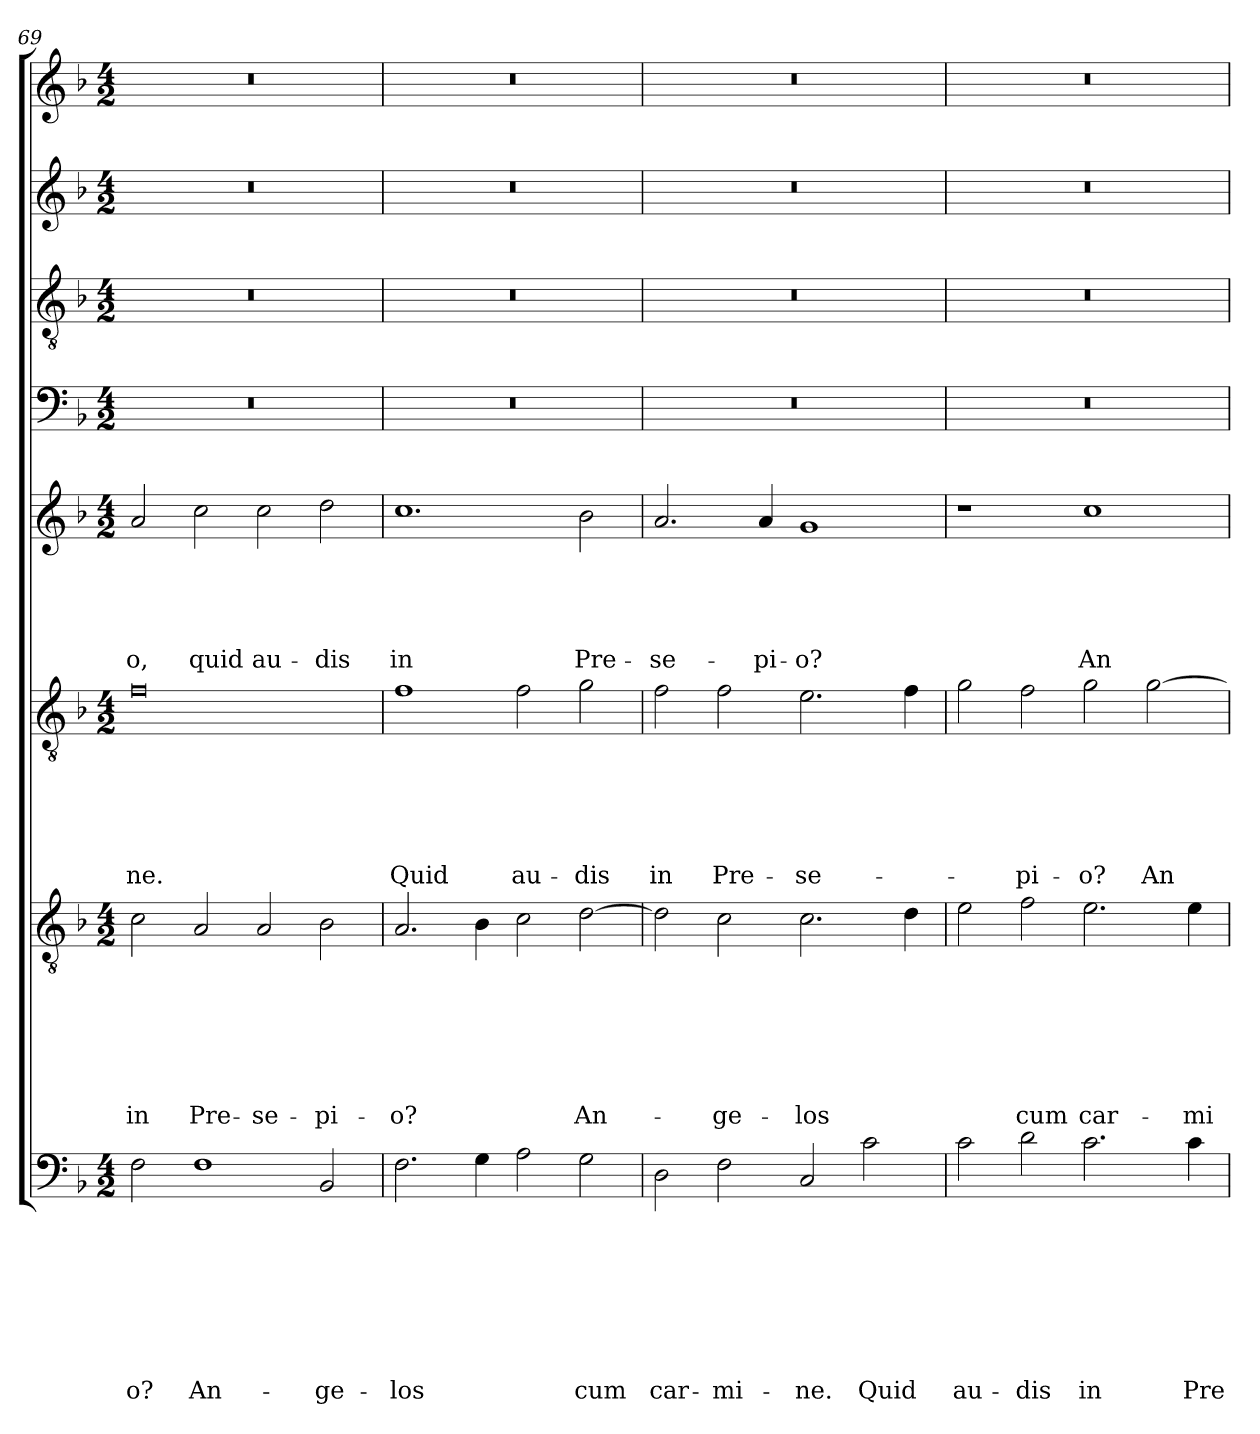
**kern	**text	**text	**text	**text	**text	**text	**text	**text	**kern	**text	**text	**text	**text	**text	**text	**text	**kern	**text	**text	**text	**text	**text	**text	**kern	**text	**text	**text	**text	**text	**kern	**kern	**kern	**kern
*part8	*part8	*part8	*part8	*part8	*part8	*part8	*part8	*part8	*part7	*part7	*part7	*part7	*part7	*part7	*part7	*part7	*part6	*part6	*part6	*part6	*part6	*part6	*part6	*part5	*part5	*part5	*part5	*part5	*part5	*part4	*part3	*part2	*part1
*staff8	*staff8	*staff8	*staff8	*staff8	*staff8	*staff8	*staff8	*staff8	*staff7	*staff7	*staff7	*staff7	*staff7	*staff7	*staff7	*staff7	*staff6	*staff6	*staff6	*staff6	*staff6	*staff6	*staff6	*staff5	*staff5	*staff5	*staff5	*staff5	*staff5	*staff4	*staff3	*staff2	*staff1
!!LO:LB:g=z
*clefF4	*	*	*	*	*	*	*	*	*clefGv2	*	*	*	*	*	*	*	*clefGv2	*	*	*	*	*	*	*clefG2	*	*	*	*	*	*clefF4	*clefGv2	*clefG2	*clefG2
*k[b-]	*	*	*	*	*	*	*	*	*k[b-]	*	*	*	*	*	*	*	*k[b-]	*	*	*	*	*	*	*k[b-]	*	*	*	*	*	*k[b-]	*k[b-]	*k[b-]	*k[b-]
*d:	*	*	*	*	*	*	*	*	*d:	*	*	*	*	*	*	*	*d:	*	*	*	*	*	*	*d:	*	*	*	*	*	*d:	*d:	*d:	*d:
*M4/2	*	*	*	*	*	*	*	*	*M4/2	*	*	*	*	*	*	*	*M4/2	*	*	*	*	*	*	*M4/2	*	*	*	*	*	*M4/2	*M4/2	*M4/2	*M4/2
=69	=69	=69	=69	=69	=69	=69	=69	=69	=69	=69	=69	=69	=69	=69	=69	=69	=69	=69	=69	=69	=69	=69	=69	=69	=69	=69	=69	=69	=69	=69	=69	=69	=69
!	!	!	!	!	!	!	!	!LO:LY:b	!	!	!	!	!	!	!	!LO:LY:b	!	!	!	!	!	!	!LO:LY:b	!	!	!	!	!	!LO:LY:b	!	!	!	!
2F\	.	.	.	.	.	.	.	-o?	2c\	.	.	.	.	.	.	in	0f	.	.	.	.	.	-ne.	2a/	.	.	.	.	-o,	0r	0r	0r	0r
!	!	!	!	!	!	!	!	!LO:LY:b	!	!	!	!	!	!	!	!LO:LY:b	!	!	!	!	!	!	!	!	!	!	!	!	!LO:LY:b	!	!	!	!
1F	.	.	.	.	.	.	.	An-	2A/	.	.	.	.	.	.	Pre-	.	.	.	.	.	.	.	2cc\	.	.	.	.	quid	.	.	.	.
!	!	!	!	!	!	!	!	!	!	!	!	!	!	!	!	!LO:LY:b	!	!	!	!	!	!	!	!	!	!	!	!	!LO:LY:b	!	!	!	!
.	.	.	.	.	.	.	.	.	2A/	.	.	.	.	.	.	-se-	.	.	.	.	.	.	.	2cc\	.	.	.	.	au-	.	.	.	.
!	!	!	!	!	!	!	!	!LO:LY:b	!	!	!	!	!	!	!	!LO:LY:b	!	!	!	!	!	!	!	!	!	!	!	!	!LO:LY:b	!	!	!	!
2BB-/	.	.	.	.	.	.	.	-ge-	2B-\	.	.	.	.	.	.	-pi-	.	.	.	.	.	.	.	2dd\	.	.	.	.	-dis	.	.	.	.
=70	=70	=70	=70	=70	=70	=70	=70	=70	=70	=70	=70	=70	=70	=70	=70	=70	=70	=70	=70	=70	=70	=70	=70	=70	=70	=70	=70	=70	=70	=70	=70	=70	=70
!	!	!	!	!	!	!	!	!LO:LY:b	!	!	!	!	!	!	!	!LO:LY:b	!	!	!	!	!	!	!LO:LY:b	!	!	!	!	!	!LO:LY:b	!	!	!	!
2.F\	.	.	.	.	.	.	.	-los	2.A/	.	.	.	.	.	.	-o?	1f	.	.	.	.	.	Quid	1.cc	.	.	.	.	in	0r	0r	0r	0r
4G\	.	.	.	.	.	.	.	.	4B-\	.	.	.	.	.	.	.	.	.	.	.	.	.	.	.	.	.	.	.	.	.	.	.	.
!	!	!	!	!	!	!	!	!	!	!	!	!	!	!	!	!	!	!	!	!	!	!	!LO:LY:b	!	!	!	!	!	!	!	!	!	!
2A\	.	.	.	.	.	.	.	.	2c\	.	.	.	.	.	.	.	2f\	.	.	.	.	.	au-	.	.	.	.	.	.	.	.	.	.
!	!	!	!	!	!	!	!	!LO:LY:b	!	!	!	!	!	!	!	!LO:LY:b	!	!	!	!	!	!	!LO:LY:b	!	!	!	!	!	!LO:LY:b	!	!	!	!
2G\	.	.	.	.	.	.	.	cum	[2d\	.	.	.	.	.	.	An-	2g\	.	.	.	.	.	-dis	2b-\	.	.	.	.	Pre-	.	.	.	.
=71	=71	=71	=71	=71	=71	=71	=71	=71	=71	=71	=71	=71	=71	=71	=71	=71	=71	=71	=71	=71	=71	=71	=71	=71	=71	=71	=71	=71	=71	=71	=71	=71	=71
!	!	!	!	!	!	!	!	!LO:LY:b	!	!	!	!	!	!	!	!	!	!	!	!	!	!	!LO:LY:b	!	!	!	!	!	!LO:LY:b	!	!	!	!
2D\	.	.	.	.	.	.	.	car-	2d\]	.	.	.	.	.	.	.	2f\	.	.	.	.	.	in	2.a/	.	.	.	.	-se-	0r	0r	0r	0r
!	!	!	!	!	!	!	!	!LO:LY:b	!	!	!	!	!	!	!	!LO:LY:b	!	!	!	!	!	!	!LO:LY:b	!	!	!	!	!	!	!	!	!	!
2F\	.	.	.	.	.	.	.	-mi-	2c\	.	.	.	.	.	.	-ge-	2f\	.	.	.	.	.	Pre-	.	.	.	.	.	.	.	.	.	.
!	!	!	!	!	!	!	!	!	!	!	!	!	!	!	!	!	!	!	!	!	!	!	!	!	!	!	!	!	!LO:LY:b	!	!	!	!
.	.	.	.	.	.	.	.	.	.	.	.	.	.	.	.	.	.	.	.	.	.	.	.	4a/	.	.	.	.	-pi-	.	.	.	.
!	!	!	!	!	!	!	!	!LO:LY:b	!	!	!	!	!	!	!	!LO:LY:b	!	!	!	!	!	!	!LO:LY:b	!	!	!	!	!	!LO:LY:b	!	!	!	!
2C/	.	.	.	.	.	.	.	-ne.	2.c\	.	.	.	.	.	.	-los	2.e\	.	.	.	.	.	-se-	1g	.	.	.	.	-o?	.	.	.	.
!	!	!	!	!	!	!	!	!LO:LY:b	!	!	!	!	!	!	!	!	!	!	!	!	!	!	!	!	!	!	!	!	!	!	!	!	!
2c\	.	.	.	.	.	.	.	Quid	.	.	.	.	.	.	.	.	.	.	.	.	.	.	.	.	.	.	.	.	.	.	.	.	.
.	.	.	.	.	.	.	.	.	4d\	.	.	.	.	.	.	.	4f\	.	.	.	.	.	.	.	.	.	.	.	.	.	.	.	.
=72	=72	=72	=72	=72	=72	=72	=72	=72	=72	=72	=72	=72	=72	=72	=72	=72	=72	=72	=72	=72	=72	=72	=72	=72	=72	=72	=72	=72	=72	=72	=72	=72	=72
!	!	!	!	!	!	!	!	!LO:LY:b	!	!	!	!	!	!	!	!	!	!	!	!	!	!	!	!	!	!	!	!	!	!	!	!	!
2c\	.	.	.	.	.	.	.	au-	2e\	.	.	.	.	.	.	.	2g\	.	.	.	.	.	.	1r	.	.	.	.	.	0r	0r	0r	0r
!	!	!	!	!	!	!	!	!LO:LY:b	!	!	!	!	!	!	!	!LO:LY:b	!	!	!	!	!	!	!LO:LY:b	!	!	!	!	!	!	!	!	!	!
2d\	.	.	.	.	.	.	.	-dis	2f\	.	.	.	.	.	.	cum	2f\	.	.	.	.	.	-pi-	.	.	.	.	.	.	.	.	.	.
!	!	!	!	!	!	!	!	!LO:LY:b	!	!	!	!	!	!	!	!LO:LY:b	!	!	!	!	!	!	!LO:LY:b	!	!	!	!	!	!LO:LY:b	!	!	!	!
2.c\	.	.	.	.	.	.	.	in	2.e\	.	.	.	.	.	.	car-	2g\	.	.	.	.	.	-o?	1cc	.	.	.	.	An-	.	.	.	.
!	!	!	!	!	!	!	!	!	!	!	!	!	!	!	!	!	!	!	!	!	!	!	!LO:LY:b	!	!	!	!	!	!	!	!	!	!
.	.	.	.	.	.	.	.	.	.	.	.	.	.	.	.	.	[2g\	.	.	.	.	.	An-	.	.	.	.	.	.	.	.	.	.
!	!	!	!	!	!	!	!	!LO:LY:b	!	!	!	!	!	!	!	!LO:LY:b	!	!	!	!	!	!	!	!	!	!	!	!	!	!	!	!	!
4c\	.	.	.	.	.	.	.	Pre-	4e\	.	.	.	.	.	.	-mi-	.	.	.	.	.	.	.	.	.	.	.	.	.	.	.	.	.
=	=	=	=	=	=	=	=	=	=	=	=	=	=	=	=	=	=	=	=	=	=	=	=	=	=	=	=	=	=	=	=	=	=
*-	*-	*-	*-	*-	*-	*-	*-	*-	*-	*-	*-	*-	*-	*-	*-	*-	*-	*-	*-	*-	*-	*-	*-	*-	*-	*-	*-	*-	*-	*-	*-	*-	*-
